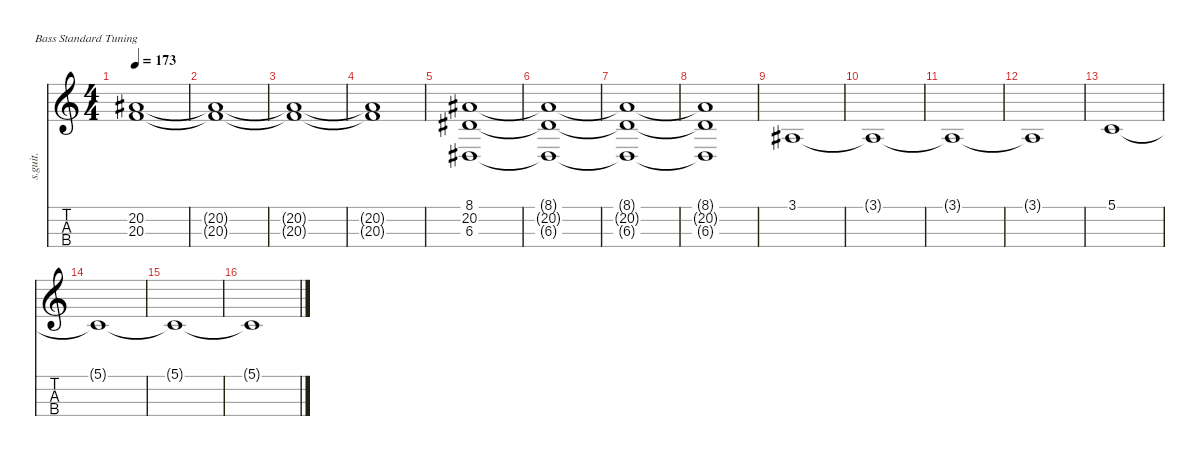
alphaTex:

\defaultSystemsLayout 4
\hideDynamics
\bracketExtendMode nobrackets
\track ("Synthesizer #1 (Left Hand)" "s.guit.") {instrument lead1square}
\staff {score tabs}
\tuning (G2 D2 A1 E1)
\displaytranspose 12
\ts (4 4)
\tempo 173
\clef g2
\ks c
(20.2{acc #} 20.3).1{lyrics (0 "") lyrics (1 "") lyrics (2 "") lyrics (3 "") lyrics (4 "") dy mf} |
(20.2{t acc #} 20.3{t}).1{lyrics (0 "") lyrics (1 "") lyrics (2 "") lyrics (3 "") lyrics (4 "")} |
(20.2{t acc #} 20.3{t}).1{lyrics (0 "") lyrics (1 "") lyrics (2 "") lyrics (3 "") lyrics (4 "")} |
(20.2{t acc #} 20.3{t}).1{lyrics (0 "") lyrics (1 "") lyrics (2 "") lyrics (3 "") lyrics (4 "")} |
(8.1{acc #} 20.2{acc #} 6.3{acc #}).1{lyrics (0 "") lyrics (1 "") lyrics (2 "") lyrics (3 "") lyrics (4 "")} |
(8.1{t acc #} 20.2{t acc #} 6.3{t acc #}).1{lyrics (0 "") lyrics (1 "") lyrics (2 "") lyrics (3 "") lyrics (4 "")} |
(8.1{t acc #} 20.2{t acc #} 6.3{t acc #}).1{lyrics (0 "") lyrics (1 "") lyrics (2 "") lyrics (3 "") lyrics (4 "")} |
(8.1{t acc #} 20.2{t acc #} 6.3{t acc #}).1{lyrics (0 "") lyrics (1 "") lyrics (2 "") lyrics (3 "") lyrics (4 "")} |
3.1{acc #}.1{lyrics (0 "") lyrics (1 "") lyrics (2 "") lyrics (3 "") lyrics (4 "")} |
3.1{t acc #}.1{lyrics (0 "") lyrics (1 "") lyrics (2 "") lyrics (3 "") lyrics (4 "")} |
3.1{t acc #}.1{lyrics (0 "") lyrics (1 "") lyrics (2 "") lyrics (3 "") lyrics (4 "")} |
3.1{t acc #}.1{lyrics (0 "") lyrics (1 "") lyrics (2 "") lyrics (3 "") lyrics (4 "")} |
5.1.1{lyrics (0 "") lyrics (1 "") lyrics (2 "") lyrics (3 "") lyrics (4 "")} |
5.1{t}.1{lyrics (0 "") lyrics (1 "") lyrics (2 "") lyrics (3 "") lyrics (4 "")} |
5.1{t}.1{lyrics (0 "") lyrics (1 "") lyrics (2 "") lyrics (3 "") lyrics (4 "")} |
5.1{t}.1{lyrics (0 "") lyrics (1 "") lyrics (2 "") lyrics (3 "") lyrics (4 "")}
